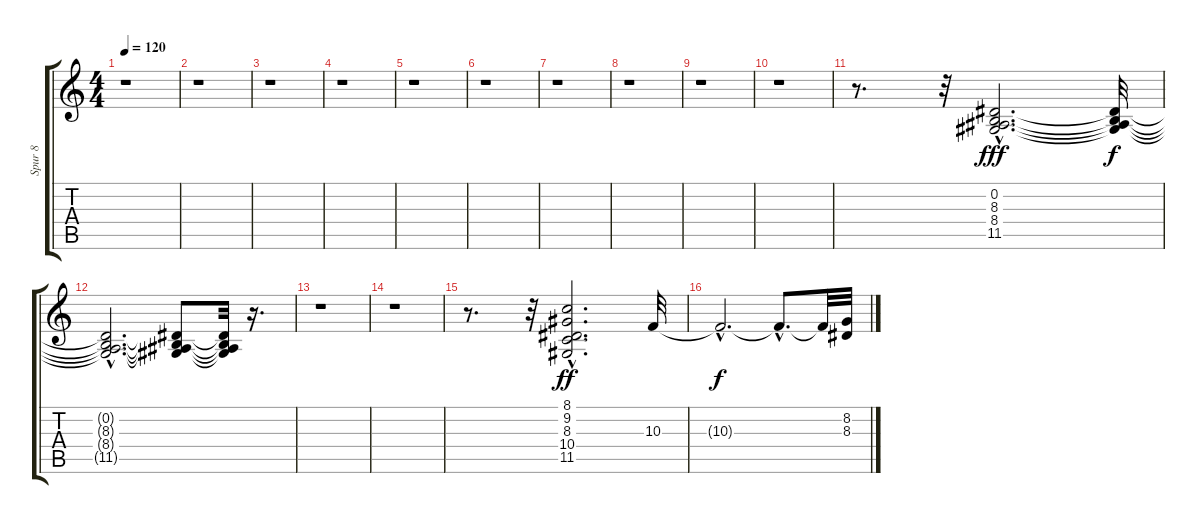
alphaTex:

\track ("Spur 8" "Spur 8") {instrument choiraahs}
\staff {score tabs}
\tuning (E4 B3 G3 D3 A2 E2) {hide}
\ts (4 4)
\tempo 120
\clef g2
\ks c
r.1{dy fff} |
r.1 |
r.1 |
r.1 |
r.1 |
r.1 |
r.1 |
r.1 |
r.1 |
r.1 |
r.8{d} r.32 (0.2{hac} 8.3{hac} 8.4{hac} 11.5{hac}).2{d} (0.2{t} 8.3{t} 8.4{t} 11.5{t}).32{dy f} |
(0.2{hac t} 8.3{hac t} 8.4{hac t} 11.5{hac t}).2{d} (0.2{t} 8.3{t} 8.4{t} 11.5{t}).8 (0.2{t} 8.3{t} 8.4{t} 11.5{t}).32 r.16{d} |
r.1 |
r.1 |
r.8{d} r.32 (8.1 9.2 8.3{hac} 10.4 11.5).2{d dy ff} 10.3.32 |
10.3{hac t}.2{d dy f} 10.3{hac t}.8{d} 10.3{t}.32 (8.2 8.3).32
